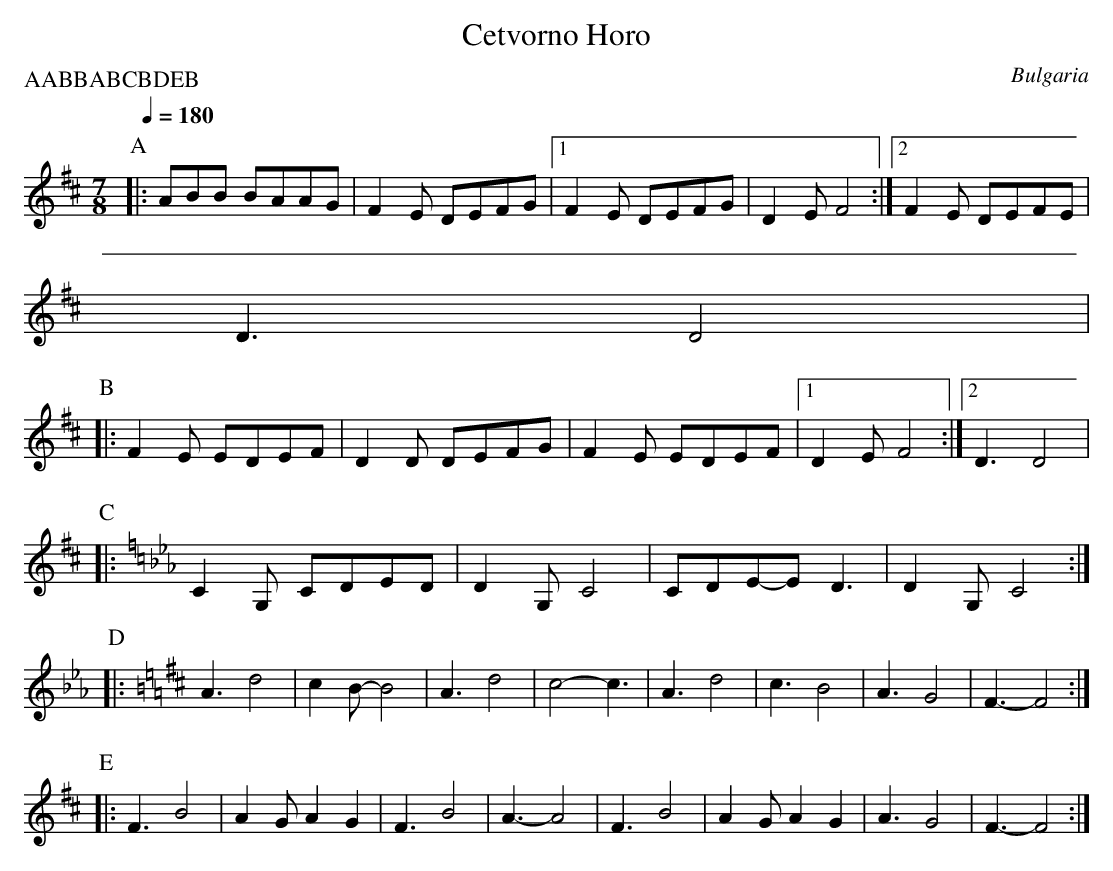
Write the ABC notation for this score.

X:1
T:Cetvorno Horo
O:Bulgaria
L:1/8
M:7/8
Q:1/4=180
P:AABBABCBDEB
K:D
P:A
|: ABB BAAG| F2E DEFG|[1 F2E DEFG| D2E F4:|[2 F2E DEFE|
D3 D4|
P:B
|: F2E EDEF| D2D DEFG| F2E EDEF|[1 D2E F4:|[2 D3 D4|
P:C
K:Cm
|: C2G, CDED| D2G,C4|CDE-ED3| D2G, C4:|
P:D
K:D
|:A3 d4| c2B-B4| A3 d4 |c4-c3| A3 d4| c3B4|A3G4 | F3-F4:|
P:E
|:F3 B4| A2G A2G2| F3 B4| A3-A4| F3 B4| A2G A2G2| A3 G4| F3-F4:|
